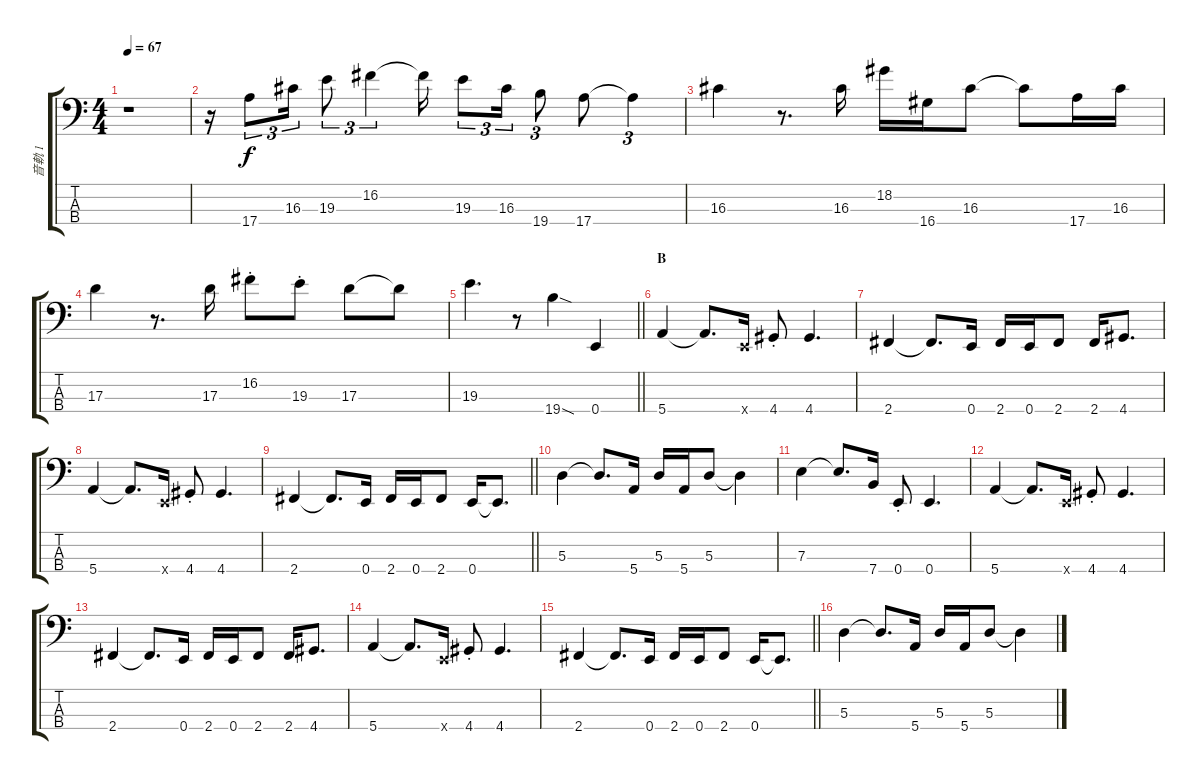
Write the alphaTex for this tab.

\track ("音軌 1" "音軌 1") {instrument electricbassfinger}
\staff {score tabs}
\tuning (G2 D2 A1 E1) {hide}
\ts (4 4)
\tempo 67
\clef f4
\ks c
r.1{dy f} |
r.16 17.4.8{tu (3 2)} 16.3.16{tu (3 2)} 19.3.8{tu (3 2)} 16.2.4{tu (3 2)} 16.2{t}.16 19.3.8{tu (3 2)} 16.3.16{tu (3 2)} 19.4.8{tu (3 2)} 17.4.8 17.4{t}.4{tu (3 2)} |
16.3.4 r.8{d} 16.3.16 18.2.16 16.4.16 16.3.8 16.3{t}.8 17.4.16 16.3.16 |
17.3.4 r.8{d} 17.3.16 16.2{st}.8 19.3{st}.8 17.3.8 17.3{t}.8 |
\barLineRight lightlight
19.3.4{d} r.8 19.4{sod}.4 0.4.4 |
\section ("" "B")
5.4.4 5.4{t}.8{d} 0.4{x}.16 4.4{st}.8 4.4.4{d} |
2.4.4 2.4{t}.8{d} 0.4.16 2.4.16 0.4.16 2.4.8 2.4.16 4.4.8{d} |
5.4.4 5.4{t}.8{d} 0.4{x}.16 4.4{st}.8 4.4.4{d} |
\barLineRight lightlight
2.4.4 2.4{t}.8{d} 0.4.16 2.4.16 0.4.16 2.4.8 0.4.16 0.4{t}.8{d} |
5.3.4 5.3{t}.8{d} 5.4.16 5.3.16 5.4.16 5.3.8 5.3{t}.4 |
7.3.4 7.3{t}.8{d} 7.4.16 0.4{st}.8 0.4.4{d} |
5.4.4 5.4{t}.8{d} 0.4{x}.16 4.4{st}.8 4.4.4{d} |
2.4.4 2.4{t}.8{d} 0.4.16 2.4.16 0.4.16 2.4.8 2.4.16 4.4.8{d} |
5.4.4 5.4{t}.8{d} 0.4{x}.16 4.4{st}.8 4.4.4{d} |
\barLineRight lightlight
2.4.4 2.4{t}.8{d} 0.4.16 2.4.16 0.4.16 2.4.8 0.4.16 0.4{t}.8{d} |
5.3.4 5.3{t}.8{d} 5.4.16 5.3.16 5.4.16 5.3.8 5.3{t}.4
